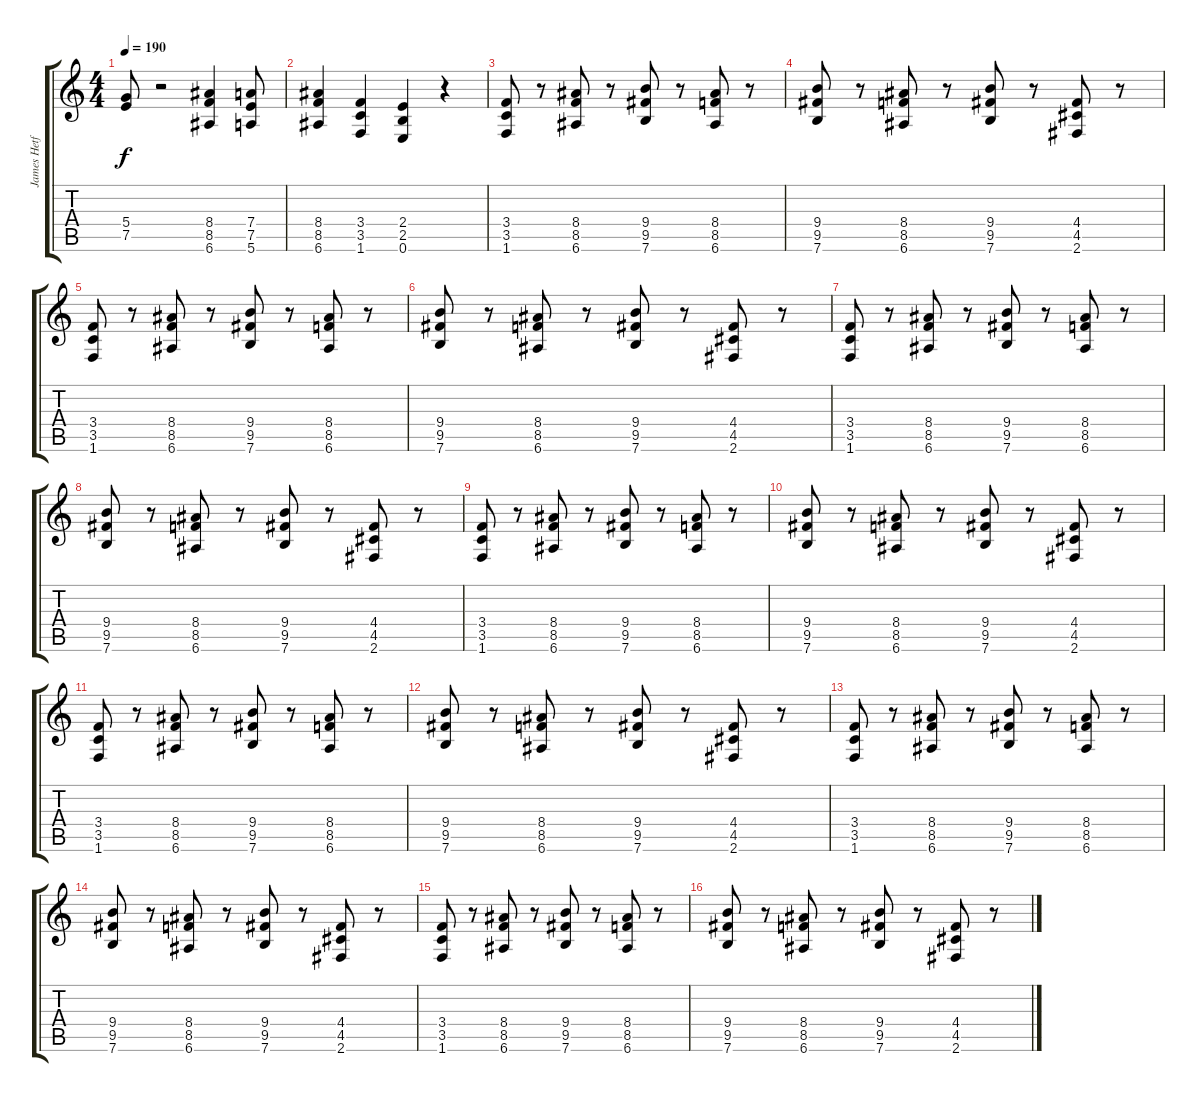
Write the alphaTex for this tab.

\track ("James Hetfield" "James Hetf") {instrument distortionguitar}
\staff {score tabs}
\tuning (E4 B3 G3 D3 A2 E2) {hide}
\ts (4 4)
\tempo 190
\clef g2
\ks c
(5.4 7.5).8{dy f} r.2 (8.4 8.5 6.6).4 (7.4 7.5 5.6).8 |
(8.4 8.5 6.6).4 (3.4 3.5 1.6).4 (2.4 2.5 0.6).4 r.4 |
(3.4 3.5 1.6).8 r.8 (8.4 8.5 6.6).8 r.8 (9.4 9.5 7.6).8 r.8 (8.4 8.5 6.6).8 r.8 |
(9.4 9.5 7.6).8 r.8 (8.4 8.5 6.6).8 r.8 (9.4 9.5 7.6).8 r.8 (4.4 4.5 2.6).8 r.8 |
(3.4 3.5 1.6).8 r.8 (8.4 8.5 6.6).8 r.8 (9.4 9.5 7.6).8 r.8 (8.4 8.5 6.6).8 r.8 |
(9.4 9.5 7.6).8 r.8 (8.4 8.5 6.6).8 r.8 (9.4 9.5 7.6).8 r.8 (4.4 4.5 2.6).8 r.8 |
(3.4 3.5 1.6).8 r.8 (8.4 8.5 6.6).8 r.8 (9.4 9.5 7.6).8 r.8 (8.4 8.5 6.6).8 r.8 |
(9.4 9.5 7.6).8 r.8 (8.4 8.5 6.6).8 r.8 (9.4 9.5 7.6).8 r.8 (4.4 4.5 2.6).8 r.8 |
(3.4 3.5 1.6).8 r.8 (8.4 8.5 6.6).8 r.8 (9.4 9.5 7.6).8 r.8 (8.4 8.5 6.6).8 r.8 |
(9.4 9.5 7.6).8 r.8 (8.4 8.5 6.6).8 r.8 (9.4 9.5 7.6).8 r.8 (4.4 4.5 2.6).8 r.8 |
(3.4 3.5 1.6).8 r.8 (8.4 8.5 6.6).8 r.8 (9.4 9.5 7.6).8 r.8 (8.4 8.5 6.6).8 r.8 |
(9.4 9.5 7.6).8 r.8 (8.4 8.5 6.6).8 r.8 (9.4 9.5 7.6).8 r.8 (4.4 4.5 2.6).8 r.8 |
(3.4 3.5 1.6).8 r.8 (8.4 8.5 6.6).8 r.8 (9.4 9.5 7.6).8 r.8 (8.4 8.5 6.6).8 r.8 |
(9.4 9.5 7.6).8 r.8 (8.4 8.5 6.6).8 r.8 (9.4 9.5 7.6).8 r.8 (4.4 4.5 2.6).8 r.8 |
(3.4 3.5 1.6).8 r.8 (8.4 8.5 6.6).8 r.8 (9.4 9.5 7.6).8 r.8 (8.4 8.5 6.6).8 r.8 |
(9.4 9.5 7.6).8 r.8 (8.4 8.5 6.6).8 r.8 (9.4 9.5 7.6).8 r.8 (4.4 4.5 2.6).8 r.8
